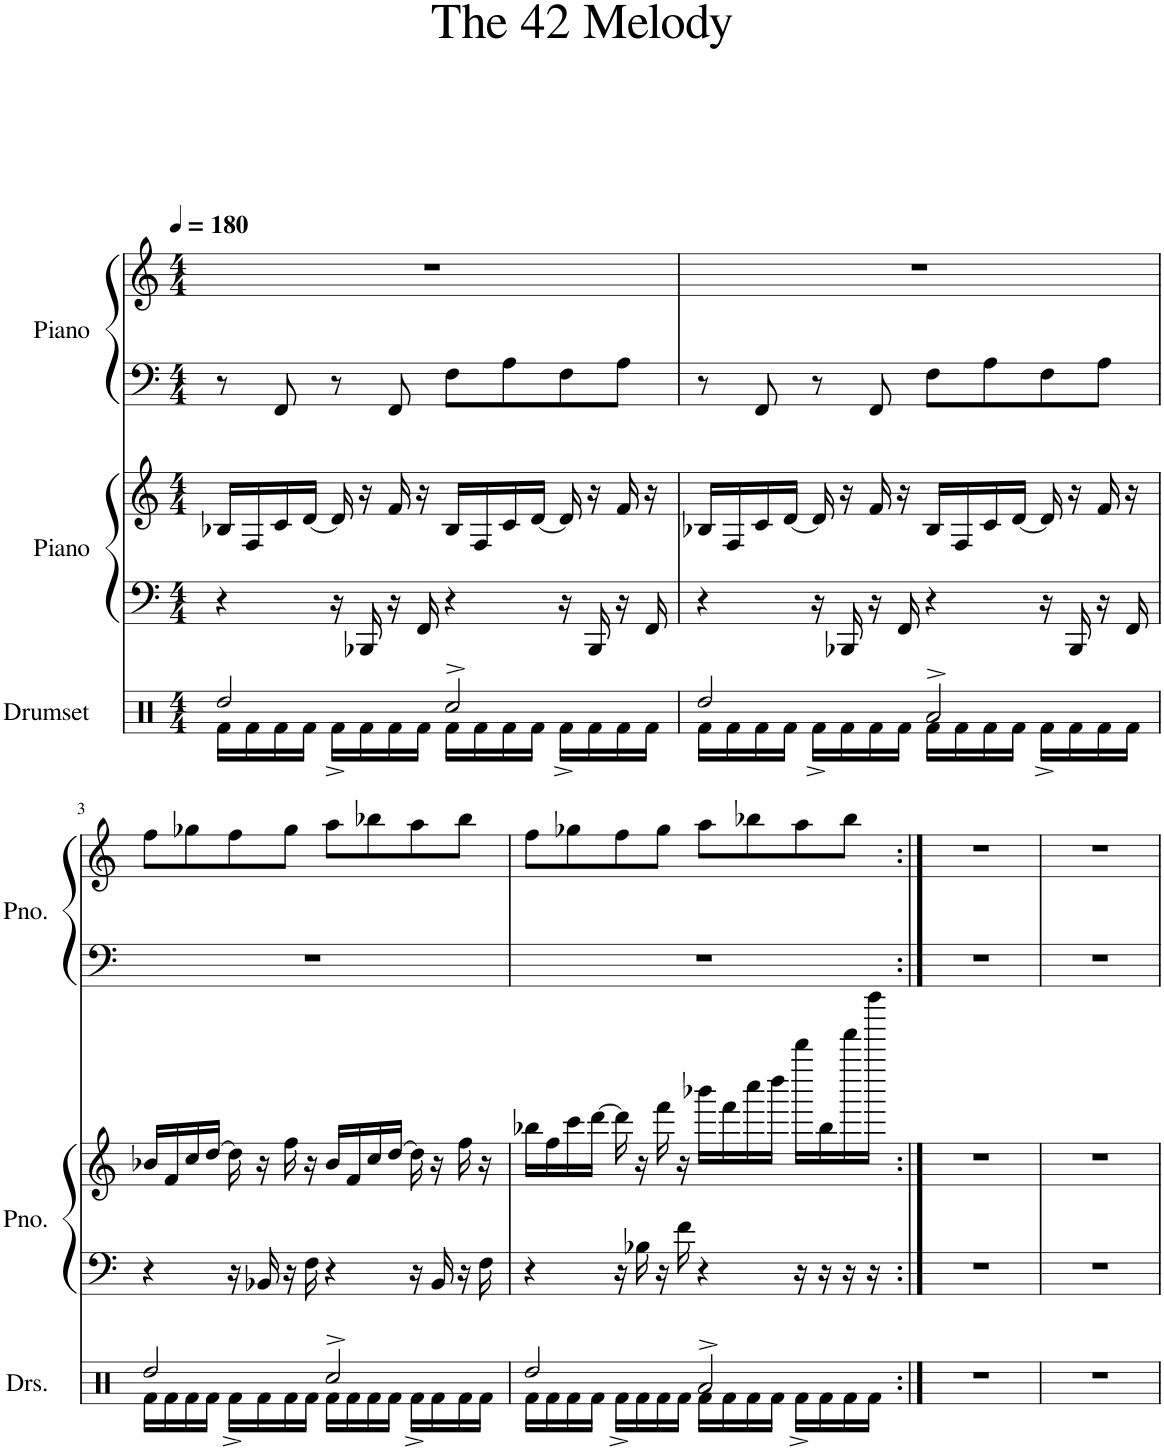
**kern	**kern	**kern	**kern	**kern
*part3	*part2	*part2	*part1	*part1
*staff5	*staff4	*staff3	*staff2	*staff1
*I"Drumset	*I"Piano	*	*I"Piano	*
*I'Drs.	*I'Pno.	*	*I'Pno.	*
*clefX	*clefF4	*clefG2	*clefF4	*clefG2
*k[]	*k[]	*k[]	*k[]	*k[]
*M4/4	*M4/4	*M4/4	*M4/4	*M4/4
*MM180	*MM180	*MM180	*MM180	*MM180
=1	=1	=1	=1	=1
*^	*	*	*	*
2Rdd/	16Rf\LL	4r	16B-X/LL	8r	1r
.	16Rf\	.	16F/	.	.
.	16Rf\	.	16c/	8FF/	.
.	16Rf\JJ	.	[16d/JJ	.	.
.	16Rf^\LL	16r	16d/]	8r	.
.	16Rf\	16BBB-X/	16r	.	.
.	16Rf\	16r	16f/	8FF/	.
.	16Rf\JJ	16FF/	16r	.	.
2Rcc^/	16Rf\LL	4r	16B-/LL	8F\L	.
.	16Rf\	.	16F/	.	.
.	16Rf\	.	16c/	8A\	.
.	16Rf\JJ	.	[16d/JJ	.	.
.	16Rf^\LL	16r	16d/]	8F\	.
.	16Rf\	16BBB-/	16r	.	.
.	16Rf\	16r	16f/	8A\J	.
.	16Rf\JJ	16FF/	16r	.	.
=2	=2	=2	=2	=2	=2
2Rdd/	16Rf\LL	4r	16B-X/LL	8r	1r
.	16Rf\	.	16F/	.	.
.	16Rf\	.	16c/	8FF/	.
.	16Rf\JJ	.	[16d/JJ	.	.
.	16Rf^\LL	16r	16d/]	8r	.
.	16Rf\	16BBB-X/	16r	.	.
.	16Rf\	16r	16f/	8FF/	.
.	16Rf\JJ	16FF/	16r	.	.
2Ra^/	16Rf\LL	4r	16B-/LL	8F\L	.
.	16Rf\	.	16F/	.	.
.	16Rf\	.	16c/	8A\	.
.	16Rf\JJ	.	[16d/JJ	.	.
.	16Rf^\LL	16r	16d/]	8F\	.
.	16Rf\	16BBB-/	16r	.	.
.	16Rf\	16r	16f/	8A\J	.
.	16Rf\JJ	16FF/	16r	.	.
!!LO:LB:g=z
=3	=3	=3	=3	=3	=3
2Rdd/	16Rf\LL	4r	16b-X/LL	1r	8ff\L
.	16Rf\	.	16f/	.	.
.	16Rf\	.	16cc/	.	8gg-X\
.	16Rf\JJ	.	[16dd/JJ	.	.
.	16Rf^\LL	16r	16dd\]	.	8ff\
.	16Rf\	16BB-X/	16r	.	.
.	16Rf\	16r	16ff\	.	8gg-\J
.	16Rf\JJ	16F\	16r	.	.
2Rcc^/	16Rf\LL	4r	16b-/LL	.	8aa\L
.	16Rf\	.	16f/	.	.
.	16Rf\	.	16cc/	.	8bb-X\
.	16Rf\JJ	.	[16dd/JJ	.	.
.	16Rf^\LL	16r	16dd\]	.	8aa\
.	16Rf\	16BB-/	16r	.	.
.	16Rf\	16r	16ff\	.	8bb-\J
.	16Rf\JJ	16F\	16r	.	.
=4	=4	=4	=4	=4	=4
2Rdd/	16Rf\LL	4r	16bb-X\LL	1r	8ff\L
.	16Rf\	.	16ff\	.	.
.	16Rf\	.	16ccc\	.	8gg-X\
.	16Rf\JJ	.	[16ddd\JJ	.	.
.	16Rf^\LL	16r	16ddd\]	.	8ff\
.	16Rf\	16B-X\	16r	.	.
.	16Rf\	16r	16fff\	.	8gg-\J
.	16Rf\JJ	16f\	16r	.	.
2Ra^/	16Rf\LL	4r	16bbb-X\LL	.	8aa\L
.	16Rf\	.	16fff\	.	.
.	16Rf\	.	16cccc\	.	8bb-X\
.	16Rf\JJ	.	16dddd\JJ	.	.
.	16Rf^\LL	16r	16ddddd\LL	.	8aa\
.	16Rf\	16r	16bb-\	.	.
.	16Rf\	16r	16fffff\	.	8bb-\J
.	16Rf\JJ	16r	16ffffff\JJ	.	.
*v	*v	*	*	*	*
=5:|!	=5:|!	=5:|!	=5:|!	=5:|!
1r	1r	1r	1r	1r
=6	=6	=6	=6	=6
1r	1r	1r	1r	1r
=	=	=	=	=
*-	*-	*-	*-	*-
